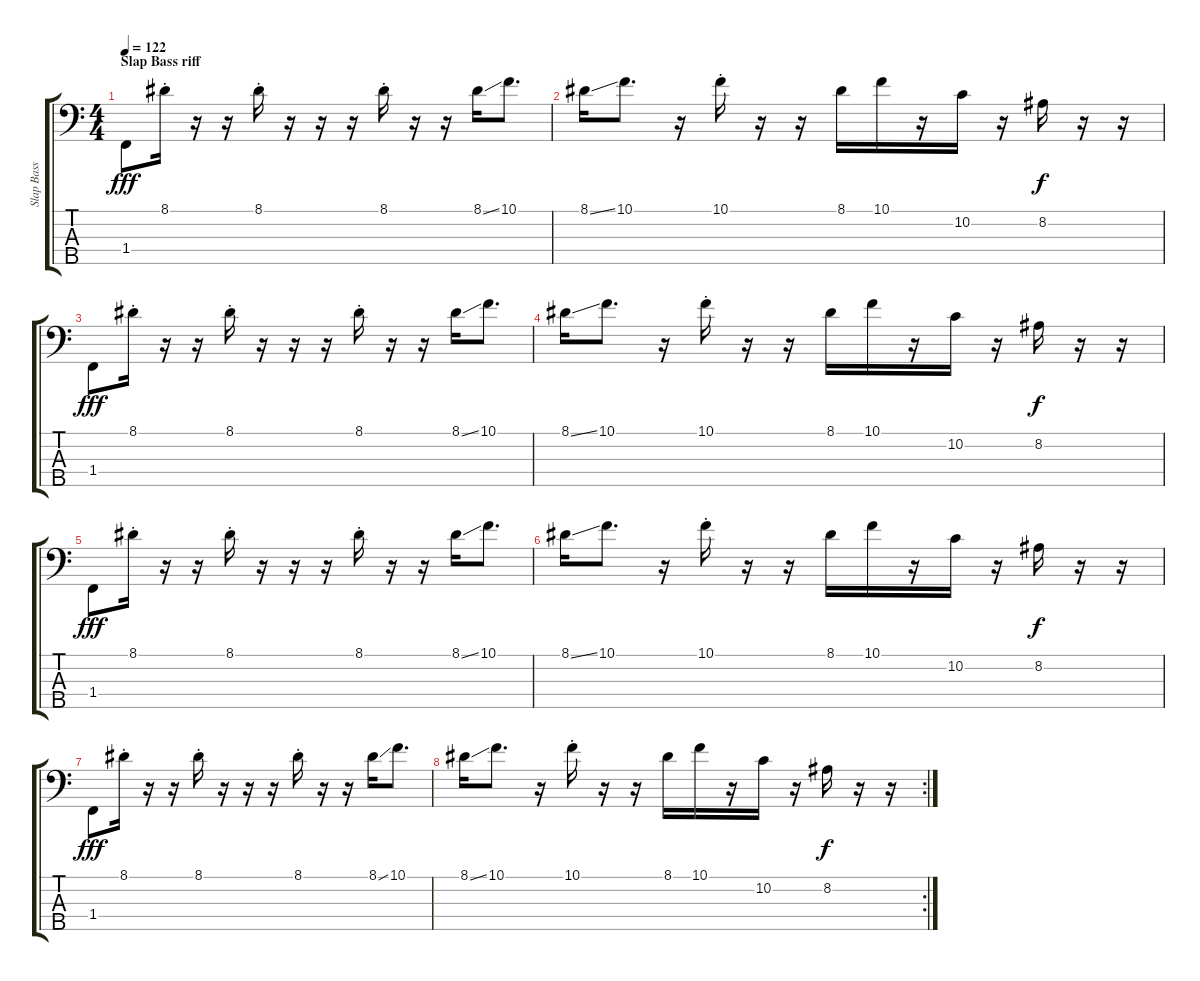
\track ("Slap Bass" "Slap Bass") {instrument slapbass1}
\staff {score tabs}
\tuning (G2 D2 A1 E1 B0) {hide}
\ts (4 4)
\section ("" "Slap Bass riff")
\tempo 122
\clef f4
\ks c
1.4.8{dy fff} 8.1{st}.16 r.16 r.16 8.1{st}.16 r.16 r.16 r.16 8.1{st}.16 r.16 r.16 8.1{ss}.16 10.1.8{d} |
8.1{ss}.16 10.1.8{d} r.16 10.1{st}.16 r.16 r.16 8.1.16 10.1.16 r.16 10.2.16 r.16 8.2.16{dy f} r.16 r.16 |
1.4.8{dy fff} 8.1{st}.16 r.16 r.16 8.1{st}.16 r.16 r.16 r.16 8.1{st}.16 r.16 r.16 8.1{ss}.16 10.1.8{d} |
8.1{ss}.16 10.1.8{d} r.16 10.1{st}.16 r.16 r.16 8.1.16 10.1.16 r.16 10.2.16 r.16 8.2.16{dy f} r.16 r.16 |
1.4.8{dy fff} 8.1{st}.16 r.16 r.16 8.1{st}.16 r.16 r.16 r.16 8.1{st}.16 r.16 r.16 8.1{ss}.16 10.1.8{d} |
8.1{ss}.16 10.1.8{d} r.16 10.1{st}.16 r.16 r.16 8.1.16 10.1.16 r.16 10.2.16 r.16 8.2.16{dy f} r.16 r.16 |
1.4.8{dy fff} 8.1{st}.16 r.16 r.16 8.1{st}.16 r.16 r.16 r.16 8.1{st}.16 r.16 r.16 8.1{ss}.16 10.1.8{d} |
\rc 2
8.1{ss}.16 10.1.8{d} r.16 10.1{st}.16 r.16 r.16 8.1.16 10.1.16 r.16 10.2.16 r.16 8.2.16{dy f} r.16 r.16
